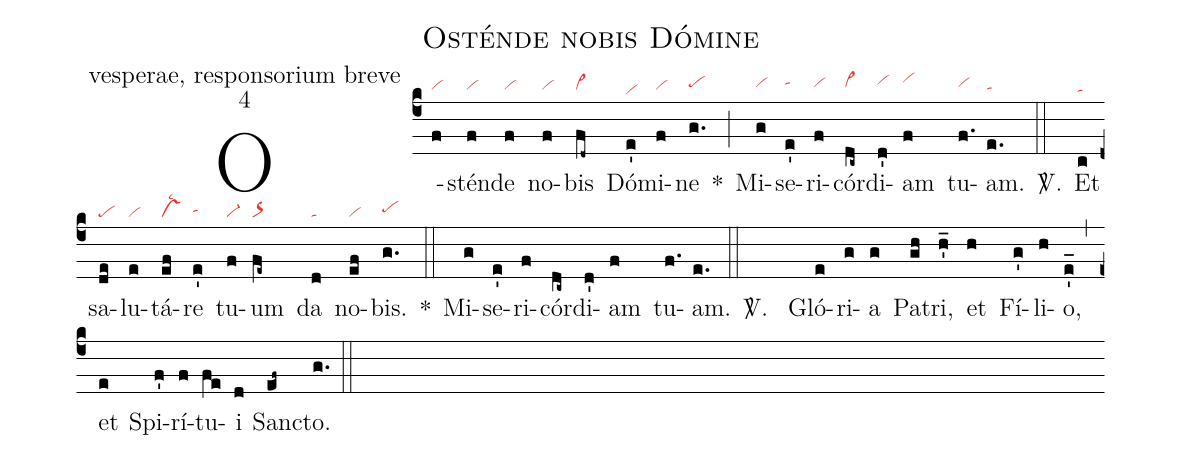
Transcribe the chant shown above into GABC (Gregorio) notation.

name: Osténde nobis Dómine;
office-part: vesperae, responsorium breve;
mode: 4;
nabc-lines: 1;
%%
(c4)
O(f|vihg)stén(f|vihg)de(f|vihg) no(f|vihg)bis(fd~|vi>hg) Dó(e'|vihe)mi(f|vihg)ne(g.|pehh) *(;)
Mi(g|vihh)se(e'|tahi)ri(f|vihh)cór(dc~|vi>hh)di(d'|vihi)am(f|vihj) tu(f.|vihh)am.(e.|tahg)
<sp>V/</sp>.(::)
Et(c|ta) sa(de|pe)lu(e|vi)tá(ef|vslsc2)re(e'|tahh) tu(f|vi-)um(fe~|or>) da(d|ta) no(ef|vi)bis.(g.|pehh) *(::)
Mi(g)se(e')ri(f)cór(dc~)di(d')am(f) tu(f.)am.(e.) (::)

<sp>V/</sp>. ()
Gló(e)ri(g)a(g) Pat(gh)ri,(h_') et(h) Fí(g')li(h)o,(e_') (,)
et(e) Spi(f')rí(f)tu(fe)i(d) Sanc(ef~)to.(g.) (::)
